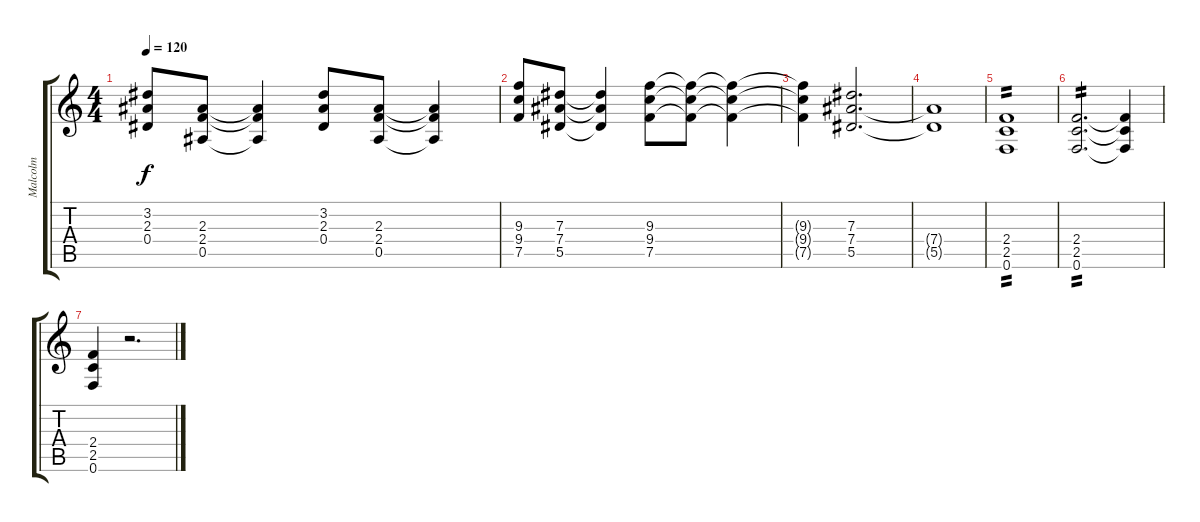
\track ("Malcolm" "Malcolm") {instrument overdrivenguitar}
\staff {score tabs}
\tuning (F4 C4 Ab3 Eb3 Bb2 F2) {hide}
\ts (4 4)
\tempo 120
\clef g2
\ks c
(3.2 2.3 0.4).8{dy f} (2.3 2.4 0.5).8 (2.3{t} 2.4{t} 0.5{t}).4 (3.2 2.3 0.4).8 (2.3 2.4 0.5).8 (2.3{t} 2.4{t} 0.5{t}).4 |
(9.3 9.4 7.5).8 (7.3 7.4 5.5).8 (7.3{t} 7.4{t} 5.5{t}).4 (9.3 9.4 7.5).8 (9.3{t} 9.4{t} 7.5{t}).8 (9.3{t} 9.4{t} 7.5{t}).4 |
(9.3{t} 9.4{t} 7.5{t}).4 (7.3 7.4 5.5).2{d} |
(7.4{t} 5.5{t}).1 |
(2.4 2.5 0.6).1{tp 2} |
(2.4 2.5 0.6).2{d tp 2} (2.4{t} 2.5{t} 0.6{t}).4 |
(2.4 2.5 0.6).4 r.2{d}
